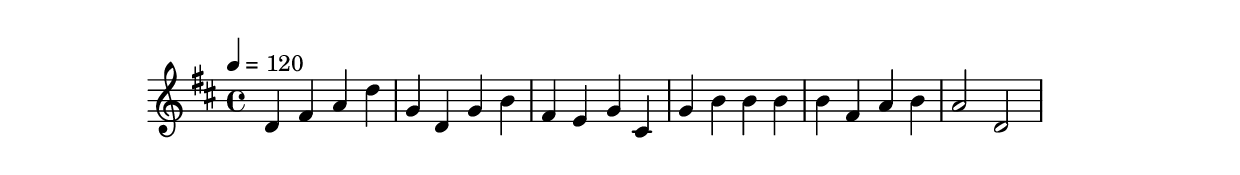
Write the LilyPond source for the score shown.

\score {
	\header
	{
		title = "survey4Major"
		subtitle = "2019-04-15"
		composer = "Daniel Ackermans"
	}

	\new Staff {
		\key d \major
		\clef "treble"
		\time 4/4
		\tempo 4 = 120
		d'4 fis' a' d'' g' d' g' b' fis' e' g' cis' g' b' b' b' b' fis' a' b' a'2 d'
	}
	\layout { }
	\midi { }
}
